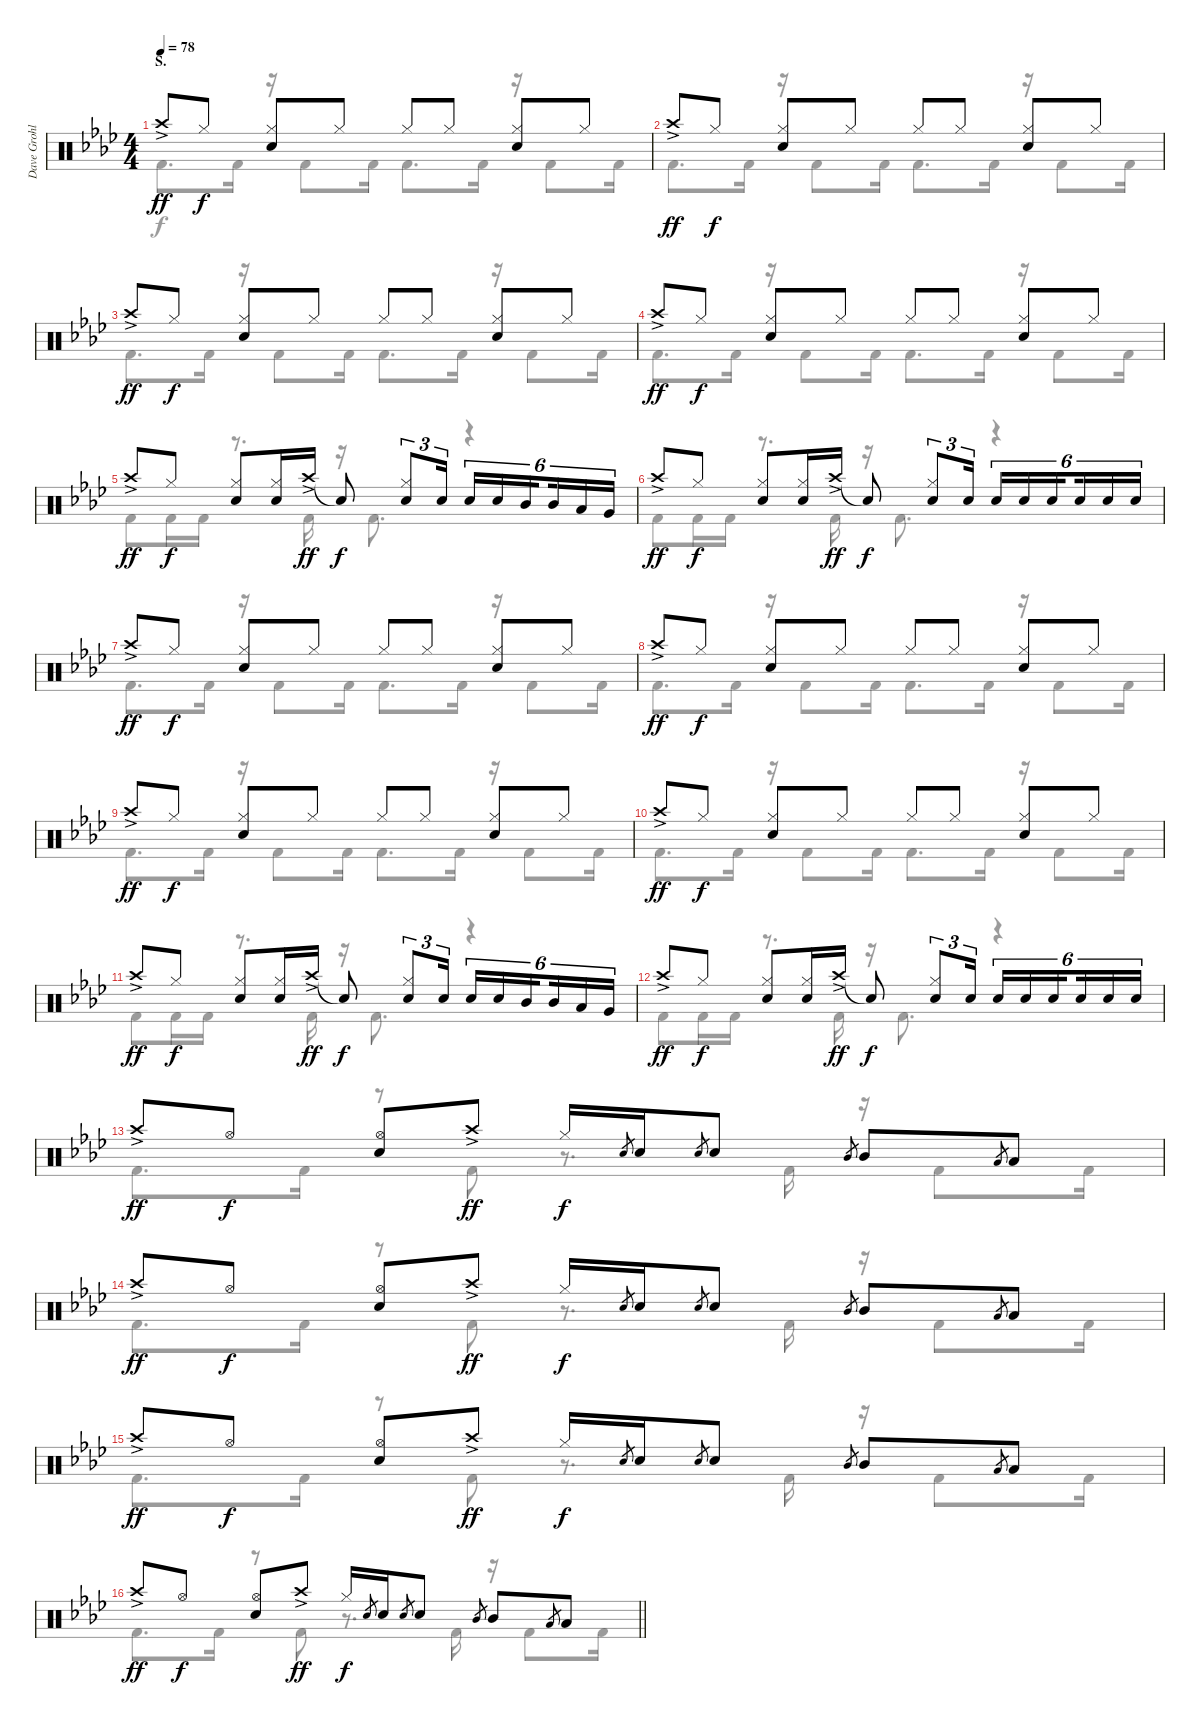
\track ("Dave Grohl" "Dave Grohl") {instrument percussion}
\staff {score}
\articulation defaults
\voice
\ts (4 4)
\section ("" "S.")
\tempo 78
\clef neutral
\ks ab "Crash high (hit)"{ac}.8{dy ff} "Hi-Hat (closed)".8{dy f}
("Hi-Hat (closed)" "Snare (hit) 2").8 "Hi-Hat (closed)".8 "Hi-Hat (closed)".8 "Hi-Hat (closed)".8 ("Hi-Hat (closed)" "Snare (hit) 2").8 "Hi-Hat (closed)".8 |
"Crash high (hit)"{ac}.8{dy ff} "Hi-Hat (closed)".8{dy f} ("Hi-Hat (closed)" "Snare (hit) 2").8 "Hi-Hat (closed)".8 "Hi-Hat (closed)".8 "Hi-Hat (closed)".8 ("Hi-Hat (closed)" "Snare (hit) 2").8 "Hi-Hat (closed)".8 |
"Crash high (hit)"{ac}.8{dy ff} "Hi-Hat (closed)".8{dy f} ("Hi-Hat (closed)" "Snare (hit) 2").8 "Hi-Hat (closed)".8 "Hi-Hat (closed)".8 "Hi-Hat (closed)".8 ("Hi-Hat (closed)" "Snare (hit) 2").8 "Hi-Hat (closed)".8 |
"Crash high (hit)"{ac}.8{dy ff} "Hi-Hat (closed)".8{dy f} ("Hi-Hat (closed)" "Snare (hit) 2").8 "Hi-Hat (closed)".8 "Hi-Hat (closed)".8 "Hi-Hat (closed)".8 ("Hi-Hat (closed)" "Snare (hit) 2").8 "Hi-Hat (closed)".8 |
"Crash high (hit)"{ac}.8{dy ff} "Hi-Hat (closed)".8{dy f} ("Hi-Hat (closed)" "Snare (hit) 2").8 ("Hi-Hat (closed)" "Snare (hit) 2").16 "Crash high (hit)"{ac}.16{dy ff} "Snare (hit)"{t}.8{dy f} ("Hi-Hat (closed)" "Snare (hit) 2").8{tu (3 2)} "Snare (hit) 2".16{tu (3 2)} "Snare (hit) 2".16{tu (6 4)} "Snare (hit) 2".16{tu (6 4)} "Mid Tom (hit)".16{tu (6 4) beam splitsecondary} "Mid Tom (hit)".16{tu (6 4)} "Low Tom (hit)".16{tu (6 4)} "Very Low Tom (hit)".16{tu (6 4)} |
"Crash high (hit)"{ac}.8{dy ff} "Hi-Hat (closed)".8{dy f} ("Hi-Hat (closed)" "Snare (hit) 2").8 ("Hi-Hat (closed)" "Snare (hit) 2").16 "Crash high (hit)"{ac}.16{dy ff} "Snare (hit)"{t}.8{dy f} ("Hi-Hat (closed)" "Snare (hit) 2").8{tu (3 2)} "Snare (hit) 2".16{tu (3 2)} "Snare (hit) 2".16{tu (6 4)} "Snare (hit) 2".16{tu (6 4)} "Snare (hit) 2".16{tu (6 4) beam splitsecondary} "Snare (hit) 2".16{tu (6 4)} "Snare (hit) 2".16{tu (6 4)} "Snare (hit) 2".16{tu (6 4)} |
"Crash high (hit)"{ac}.8{dy ff} "Hi-Hat (closed)".8{dy f} ("Hi-Hat (closed)" "Snare (hit) 2").8 "Hi-Hat (closed)".8 "Hi-Hat (closed)".8 "Hi-Hat (closed)".8 ("Hi-Hat (closed)" "Snare (hit) 2").8 "Hi-Hat (closed)".8 |
"Crash high (hit)"{ac}.8{dy ff} "Hi-Hat (closed)".8{dy f} ("Hi-Hat (closed)" "Snare (hit) 2").8 "Hi-Hat (closed)".8 "Hi-Hat (closed)".8 "Hi-Hat (closed)".8 ("Hi-Hat (closed)" "Snare (hit) 2").8 "Hi-Hat (closed)".8 |
"Crash high (hit)"{ac}.8{dy ff} "Hi-Hat (closed)".8{dy f} ("Hi-Hat (closed)" "Snare (hit) 2").8 "Hi-Hat (closed)".8 "Hi-Hat (closed)".8 "Hi-Hat (closed)".8 ("Hi-Hat (closed)" "Snare (hit) 2").8 "Hi-Hat (closed)".8 |
"Crash high (hit)"{ac}.8{dy ff} "Hi-Hat (closed)".8{dy f} ("Hi-Hat (closed)" "Snare (hit) 2").8 "Hi-Hat (closed)".8 "Hi-Hat (closed)".8 "Hi-Hat (closed)".8 ("Hi-Hat (closed)" "Snare (hit) 2").8 "Hi-Hat (closed)".8 |
"Crash high (hit)"{ac}.8{dy ff} "Hi-Hat (closed)".8{dy f} ("Hi-Hat (closed)" "Snare (hit) 2").8 ("Hi-Hat (closed)" "Snare (hit) 2").16 "Crash high (hit)"{ac}.16{dy ff} "Snare (hit)"{t}.8{dy f} ("Hi-Hat (closed)" "Snare (hit) 2").8{tu (3 2)} "Snare (hit) 2".16{tu (3 2)} "Snare (hit) 2".16{tu (6 4)} "Snare (hit) 2".16{tu (6 4)} "Mid Tom (hit)".16{tu (6 4) beam splitsecondary} "Mid Tom (hit)".16{tu (6 4)} "Low Tom (hit)".16{tu (6 4)} "Very Low Tom (hit)".16{tu (6 4)} |
"Crash high (hit)"{ac}.8{dy ff} "Hi-Hat (closed)".8{dy f} ("Hi-Hat (closed)" "Snare (hit) 2").8 ("Hi-Hat (closed)" "Snare (hit) 2").16 "Crash high (hit)"{ac}.16{dy ff} "Snare (hit)"{t}.8{dy f} ("Hi-Hat (closed)" "Snare (hit) 2").8{tu (3 2)} "Snare (hit) 2".16{tu (3 2)} "Snare (hit) 2".16{tu (6 4)} "Snare (hit) 2".16{tu (6 4)} "Snare (hit) 2".16{tu (6 4) beam splitsecondary} "Snare (hit) 2".16{tu (6 4)} "Snare (hit) 2".16{tu (6 4)} "Snare (hit) 2".16{tu (6 4)} |
"Crash high (hit)"{ac}.8{dy ff} "Hi-Hat (open)".8{dy f} ("Hi-Hat (open)" "Snare (hit) 2").8 "Crash high (hit)"{ac}.8{dy ff} "Hi-Hat (closed)".16{dy f} "Snare (hit) 2".8{gr} "Snare (hit) 2".16 "Snare (hit) 2".8{gr} "Snare (hit) 2".8 "Mid Tom (hit)".8{gr} "Mid Tom (hit)".8 "Low Tom (hit)".8{gr} "Low Tom (hit)".8 |
"Crash high (hit)"{ac}.8{dy ff} "Hi-Hat (open)".8{dy f} ("Hi-Hat (open)" "Snare (hit) 2").8 "Crash high (hit)"{ac}.8{dy ff} "Hi-Hat (closed)".16{dy f} "Snare (hit) 2".8{gr} "Snare (hit) 2".16 "Snare (hit) 2".8{gr} "Snare (hit) 2".8 "Mid Tom (hit)".8{gr} "Mid Tom (hit)".8 "Low Tom (hit)".8{gr} "Low Tom (hit)".8 |
"Crash high (hit)"{ac}.8{dy ff} "Hi-Hat (open)".8{dy f} ("Hi-Hat (open)" "Snare (hit) 2").8 "Crash high (hit)"{ac}.8{dy ff} "Hi-Hat (closed)".16{dy f} "Snare (hit) 2".8{gr} "Snare (hit) 2".16 "Snare (hit) 2".8{gr} "Snare (hit) 2".8 "Mid Tom (hit)".8{gr} "Mid Tom (hit)".8 "Low Tom (hit)".8{gr} "Low Tom (hit)".8 |
\barLineRight lightlight "Crash high (hit)"{ac}.8{dy ff} "Hi-Hat (open)".8{dy f}
("Hi-Hat (open)" "Snare (hit) 2").8 "Crash high (hit)"{ac}.8{dy ff} "Hi-Hat (closed)".16{dy f} "Snare (hit) 2".8{gr} "Snare (hit) 2".16 "Snare (hit) 2".8{gr} "Snare (hit) 2".8 "Mid Tom (hit)".8{gr} "Mid Tom (hit)".8 "Low Tom (hit)".8{gr} "Low Tom (hit)".8
\voice
\clef neutral
\ottava regular
\simile none
\ks ab "Kick (hit) 2".8{d dy f} "Kick (hit) 2".16
r.16 "Kick (hit) 2".8 "Kick (hit) 2".16 "Kick (hit) 2".8{d} "Kick (hit) 2".16 r.16 "Kick (hit) 2".8 "Kick (hit) 2".16 |
"Kick (hit) 2".8{d} "Kick (hit) 2".16 r.16 "Kick (hit) 2".8 "Kick (hit) 2".16 "Kick (hit) 2".8{d} "Kick (hit) 2".16 r.16 "Kick (hit) 2".8 "Kick (hit) 2".16 |
"Kick (hit) 2".8{d} "Kick (hit) 2".16 r.16 "Kick (hit) 2".8 "Kick (hit) 2".16 "Kick (hit) 2".8{d} "Kick (hit) 2".16 r.16 "Kick (hit) 2".8 "Kick (hit) 2".16 |
"Kick (hit) 2".8{d} "Kick (hit) 2".16 r.16 "Kick (hit) 2".8 "Kick (hit) 2".16 "Kick (hit) 2".8{d} "Kick (hit) 2".16 r.16 "Kick (hit) 2".8 "Kick (hit) 2".16 |
"Kick (hit) 2".8 "Kick (hit) 2".16 "Kick (hit) 2".16 r.8{d} "Kick (hit) 2".16 r.16 "Kick (hit) 2".8{d} r.4 |
"Kick (hit) 2".8 "Kick (hit) 2".16 "Kick (hit) 2".16 r.8{d} "Kick (hit) 2".16 r.16 "Kick (hit) 2".8{d} r.4 |
"Kick (hit) 2".8{d} "Kick (hit) 2".16 r.16 "Kick (hit) 2".8 "Kick (hit) 2".16 "Kick (hit) 2".8{d} "Kick (hit) 2".16 r.16 "Kick (hit) 2".8 "Kick (hit) 2".16 |
"Kick (hit) 2".8{d} "Kick (hit) 2".16 r.16 "Kick (hit) 2".8 "Kick (hit) 2".16 "Kick (hit) 2".8{d} "Kick (hit) 2".16 r.16 "Kick (hit) 2".8 "Kick (hit) 2".16 |
"Kick (hit) 2".8{d} "Kick (hit) 2".16 r.16 "Kick (hit) 2".8 "Kick (hit) 2".16 "Kick (hit) 2".8{d} "Kick (hit) 2".16 r.16 "Kick (hit) 2".8 "Kick (hit) 2".16 |
"Kick (hit) 2".8{d} "Kick (hit) 2".16 r.16 "Kick (hit) 2".8 "Kick (hit) 2".16 "Kick (hit) 2".8{d} "Kick (hit) 2".16 r.16 "Kick (hit) 2".8 "Kick (hit) 2".16 |
"Kick (hit) 2".8 "Kick (hit) 2".16 "Kick (hit) 2".16 r.8{d} "Kick (hit) 2".16 r.16 "Kick (hit) 2".8{d} r.4 |
"Kick (hit) 2".8 "Kick (hit) 2".16 "Kick (hit) 2".16 r.8{d} "Kick (hit) 2".16 r.16 "Kick (hit) 2".8{d} r.4 |
"Kick (hit) 2".8{d} "Kick (hit) 2".16 r.8 "Kick (hit) 2".8 r.8{d} "Kick (hit) 2".16 r.16 "Kick (hit) 2".8 "Kick (hit) 2".16 |
"Kick (hit) 2".8{d} "Kick (hit) 2".16 r.8 "Kick (hit) 2".8 r.8{d} "Kick (hit) 2".16 r.16 "Kick (hit) 2".8 "Kick (hit) 2".16 |
"Kick (hit) 2".8{d} "Kick (hit) 2".16 r.8 "Kick (hit) 2".8 r.8{d} "Kick (hit) 2".16 r.16 "Kick (hit) 2".8 "Kick (hit) 2".16 |
\barLineRight lightlight "Kick (hit) 2".8{d} "Kick (hit) 2".16
r.8 "Kick (hit) 2".8 r.8{d} "Kick (hit) 2".16 r.16 "Kick (hit) 2".8 "Kick (hit) 2".16
